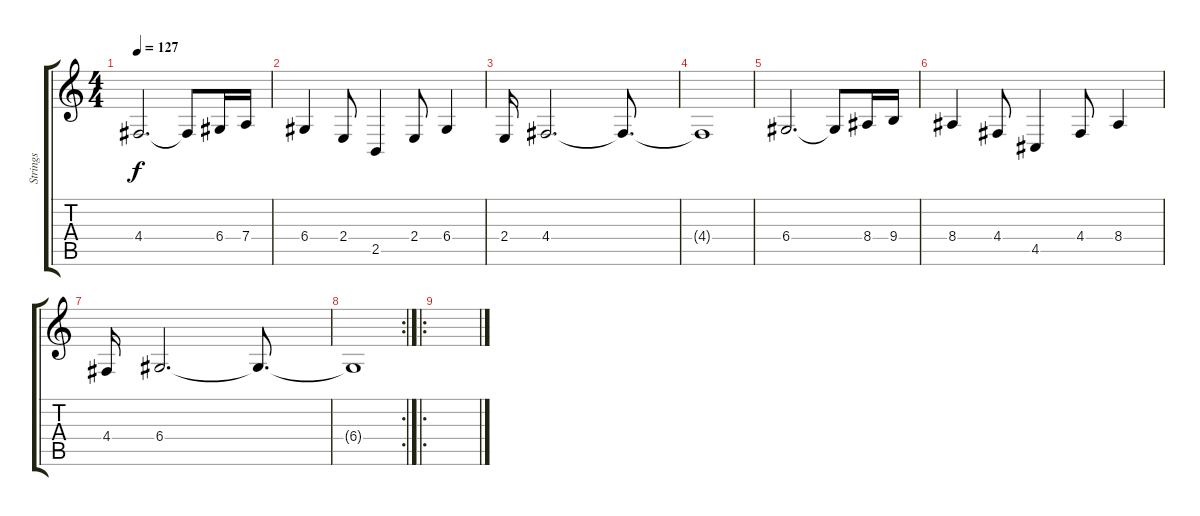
\track ("Strings" "Strings") {instrument pad7halo}
\staff {score tabs}
\tuning (E4 B3 G3 D3 A2 E2) {hide}
\ts (4 4)
\tempo 127
\clef g2
\ks c
4.4.2{d dy f} 4.4{t}.8 6.4.16 7.4.16 |
6.4.4 2.4.8 2.5.4 2.4.8 6.4.4 |
2.4.16 4.4.2{d} 4.4{t}.8{d} |
4.4{t}.1 |
6.4.2{d} 6.4{t}.8 8.4.16 9.4.16 |
8.4.4 4.4.8 4.5.4 4.4.8 8.4.4 |
4.4.16 6.4.2{d} 6.4{t}.8{d} |
\rc 2
6.4{t}.1 |
\ro
